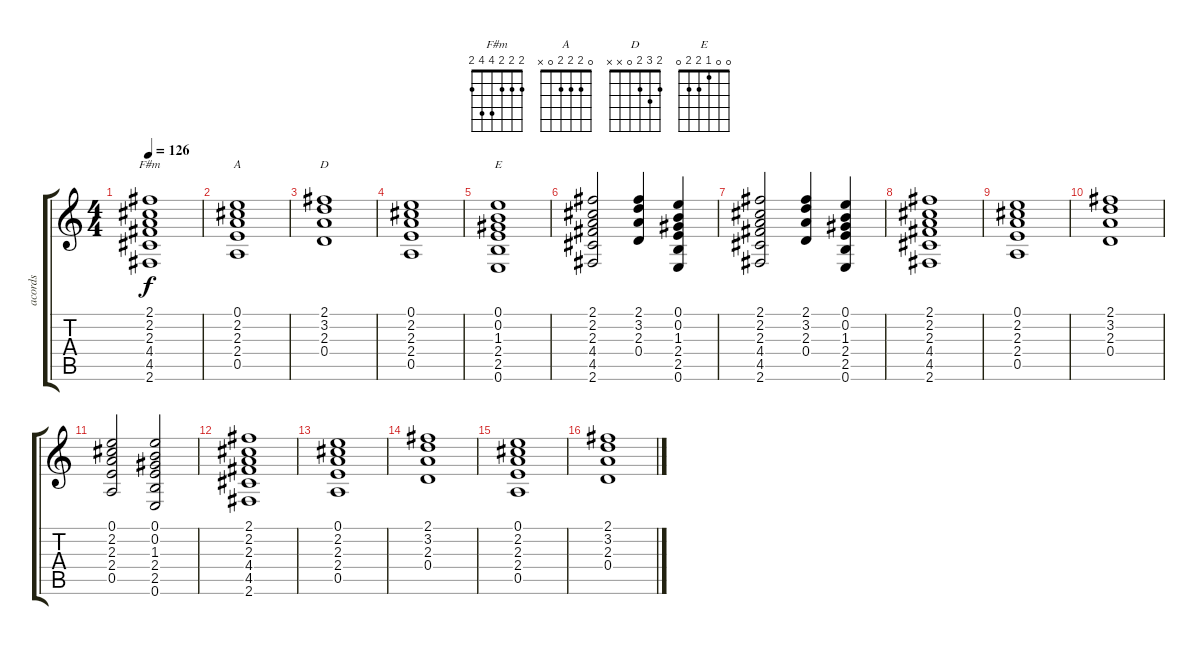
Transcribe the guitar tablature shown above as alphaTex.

\track ("acords" "acords") {instrument acousticguitarsteel}
\staff {score tabs}
\tuning (E4 B3 G3 D3 A2 E2) {hide}
\chord ("F#m" 2 2 2 4 4 2)
\chord ("A" 0 2 2 2 0 x)
\chord ("D" 2 3 2 0 x x)
\chord ("E" 0 0 1 2 2 0)
\ts (4 4)
\tempo 126
\clef g2
\ks c
(2.1 2.2 2.3 4.4 4.5 2.6).1{ch "F#m" dy f} |
(0.1 2.2 2.3 2.4 0.5).1{ch "A"} |
(2.1 3.2 2.3 0.4).1{ch "D"} |
(0.1 2.2 2.3 2.4 0.5).1 |
(0.1 0.2 1.3 2.4 2.5 0.6).1{ch "E"} |
(2.1 2.2 2.3 4.4 4.5 2.6).2 (2.1 3.2 2.3 0.4).4 (0.1 0.2 1.3 2.4 2.5 0.6).4 |
(2.1 2.2 2.3 4.4 4.5 2.6).2 (2.1 3.2 2.3 0.4).4 (0.1 0.2 1.3 2.4 2.5 0.6).4 |
(2.1 2.2 2.3 4.4 4.5 2.6).1 |
(0.1 2.2 2.3 2.4 0.5).1 |
(2.1 3.2 2.3 0.4).1 |
(0.1 2.2 2.3 2.4 0.5).2 (0.1 0.2 1.3 2.4 2.5 0.6).2 |
(2.1 2.2 2.3 4.4 4.5 2.6).1 |
(0.1 2.2 2.3 2.4 0.5).1 |
(2.1 3.2 2.3 0.4).1 |
(0.1 2.2 2.3 2.4 0.5).1 |
(2.1 3.2 2.3 0.4).1
